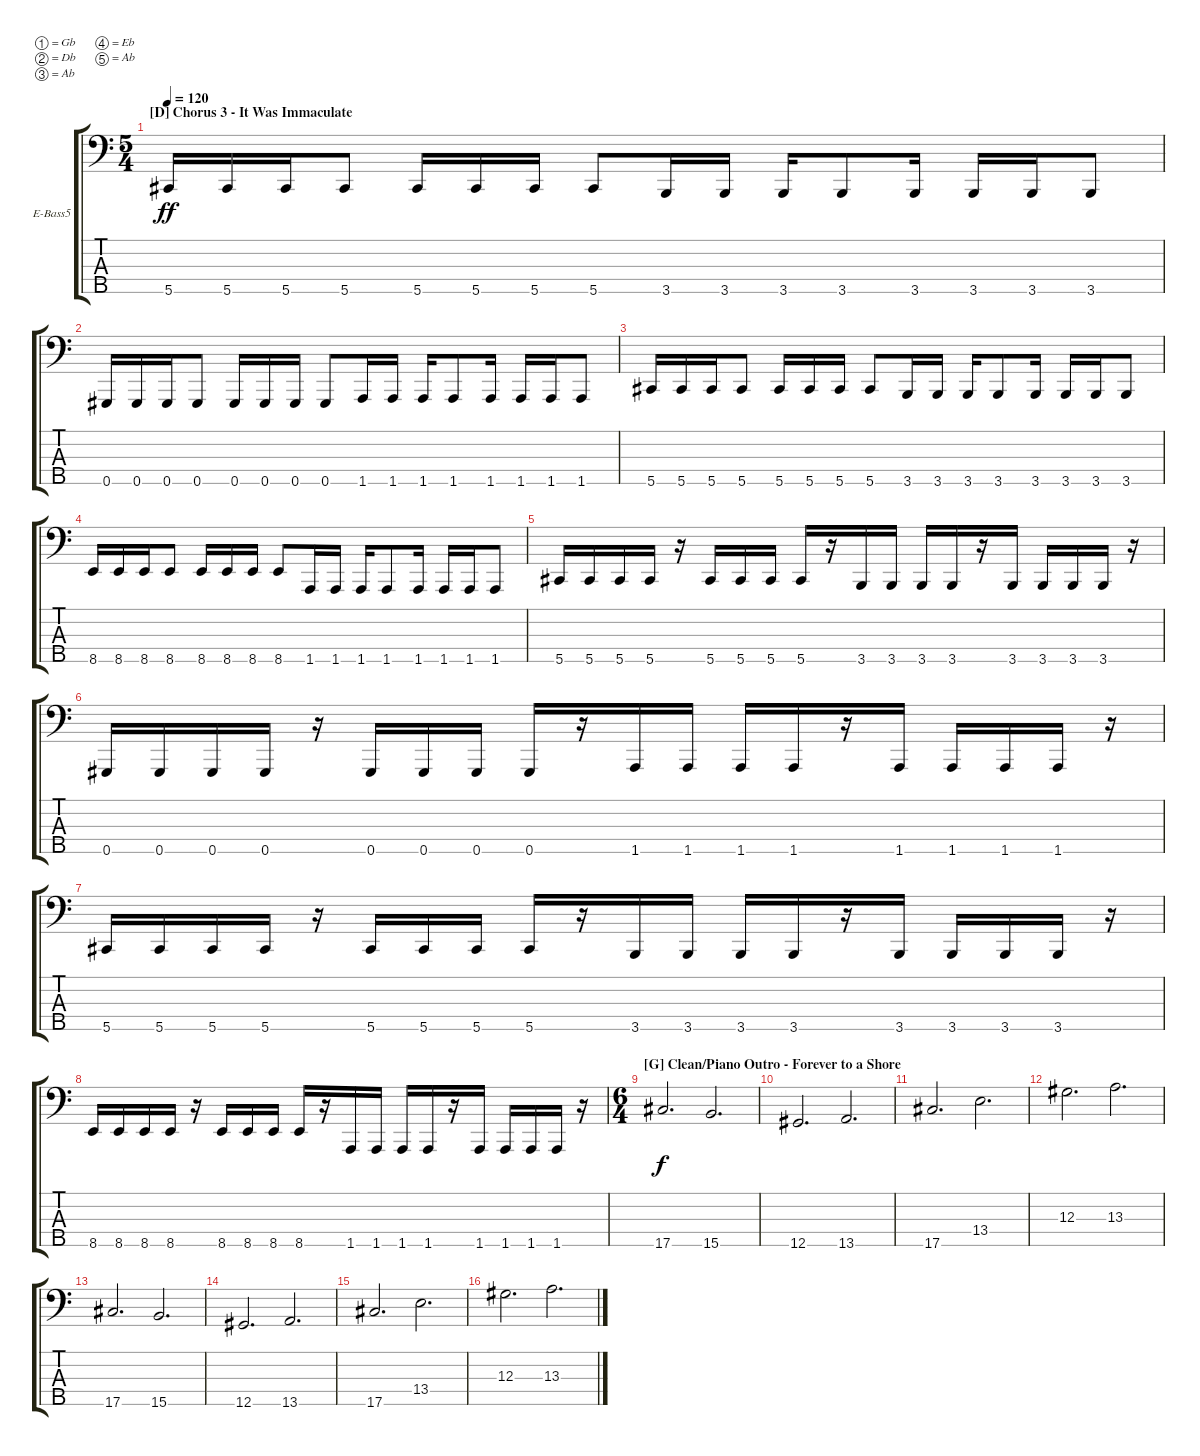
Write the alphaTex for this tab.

\defaultSystemsLayout 4
\bracketExtendMode groupsimilarinstruments
\firstSystemTrackNameOrientation horizontal
\otherSystemsTrackNameOrientation horizontal
\track ("Electric Bass" "E-Bass5") {instrument electricbassfinger}
\staff {score tabs}
\tuning (Gb2 Db2 Ab1 Eb1 Ab0)
\ts (5 4)
\section ("D" "Chorus 3 - It Was Immaculate")
\tempo 120
\clef f4
\ks c
5.5.16{dy ff} 5.5.16 5.5.16 5.5.8 5.5.16 5.5.16 5.5.16 5.5.8 3.5.16 3.5.16 3.5.16 3.5.8 3.5.16 3.5.16 3.5.16 3.5.8 |
0.5.16 0.5.16 0.5.16 0.5.8 0.5.16 0.5.16 0.5.16 0.5.8 1.5.16 1.5.16 1.5.16 1.5.8 1.5.16 1.5.16 1.5.16 1.5.8 |
5.5.16 5.5.16 5.5.16 5.5.8 5.5.16 5.5.16 5.5.16 5.5.8 3.5.16 3.5.16 3.5.16 3.5.8 3.5.16 3.5.16 3.5.16 3.5.8 |
8.5.16 8.5.16 8.5.16 8.5.8 8.5.16 8.5.16 8.5.16 8.5.8 1.5.16 1.5.16 1.5.16 1.5.8 1.5.16 1.5.16 1.5.16 1.5.8 |
5.5.16 5.5.16 5.5.16 5.5.16 r.16 5.5.16 5.5.16 5.5.16 5.5.16 r.16 3.5.16 3.5.16 3.5.16 3.5.16 r.16 3.5.16 3.5.16 3.5.16 3.5.16 r.16 |
0.5.16 0.5.16 0.5.16 0.5.16 r.16 0.5.16 0.5.16 0.5.16 0.5.16 r.16 1.5.16 1.5.16 1.5.16 1.5.16 r.16 1.5.16 1.5.16 1.5.16 1.5.16 r.16 |
5.5.16 5.5.16 5.5.16 5.5.16 r.16 5.5.16 5.5.16 5.5.16 5.5.16 r.16 3.5.16 3.5.16 3.5.16 3.5.16 r.16 3.5.16 3.5.16 3.5.16 3.5.16 r.16 |
8.5.16 8.5.16 8.5.16 8.5.16 r.16 8.5.16 8.5.16 8.5.16 8.5.16 r.16 1.5.16 1.5.16 1.5.16 1.5.16 r.16 1.5.16 1.5.16 1.5.16 1.5.16 r.16 |
\ts (6 4)
\section ("G" "Clean/Piano Outro - Forever to a Shore")
17.5.2{d dy f} 15.5.2{d} |
12.5.2{d} 13.5.2{d} |
17.5.2{d} 13.4.2{d} |
12.3.2{d} 13.3.2{d} |
17.5.2{d} 15.5.2{d} |
12.5.2{d} 13.5.2{d} |
17.5.2{d} 13.4.2{d} |
12.3.2{d} 13.3.2{d}
